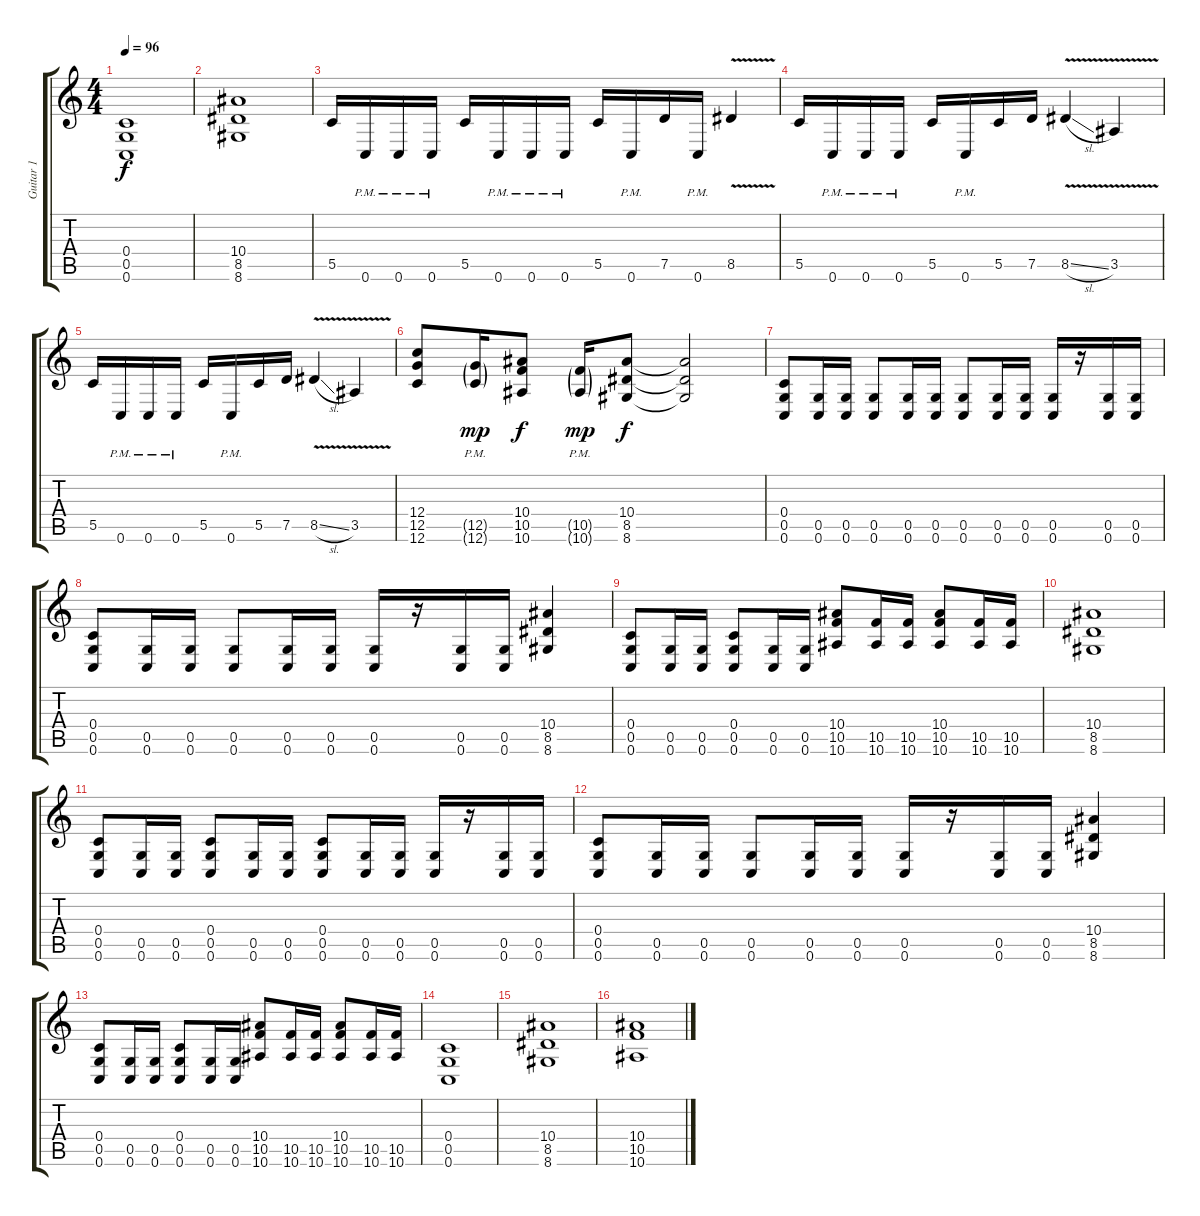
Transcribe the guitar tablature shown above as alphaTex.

\track ("Guitar 1" "Guitar 1") {instrument distortionguitar}
\staff {score tabs}
\tuning (D4 A3 F3 C3 G2 C2) {hide}
\ts (4 4)
\tempo 96
\clef g2
\ks c
(0.4 0.5 0.6).1{dy f} |
(10.4 8.5 8.6).1 |
5.5.16 0.6{pm}.16 0.6{pm}.16 0.6{pm}.16 5.5.16 0.6{pm}.16 0.6{pm}.16 0.6{pm}.16 5.5.16 0.6{pm}.16 7.5.16 0.6{pm}.16 8.5{v}.4 |
5.5.16 0.6{pm}.16 0.6{pm}.16 0.6{pm}.16 5.5.16 0.6{pm}.16 5.5.16 7.5.16 8.5{v sl}.4 3.5{v}.4 |
5.5.16 0.6{pm}.16 0.6{pm}.16 0.6{pm}.16 5.5.16 0.6{pm}.16 5.5.16 7.5.16 8.5{v sl}.4 3.5{v}.4 |
(12.4 12.5 12.6).8 (12.5{g pm} 12.6{g pm}).16{dy mp} (10.4 10.5 10.6).8{dy f} (10.5{g pm} 10.6{g pm}).16{dy mp} (10.4 8.5 8.6).8{dy f} (10.4{t} 8.5{t} 8.6{t}).2 |
(0.4 0.5 0.6).8 (0.5 0.6).16 (0.5 0.6).16 (0.5 0.6).8 (0.5 0.6).16 (0.5 0.6).16 (0.5 0.6).8 (0.5 0.6).16 (0.5 0.6).16 (0.5 0.6).16 r.16 (0.5 0.6).16 (0.5 0.6).16 |
(0.4 0.5 0.6).8 (0.5 0.6).16 (0.5 0.6).16 (0.5 0.6).8 (0.5 0.6).16 (0.5 0.6).16 (0.5 0.6).16 r.16 (0.5 0.6).16 (0.5 0.6).16 (10.4 8.5 8.6).4 |
(0.4 0.5 0.6).8 (0.5 0.6).16 (0.5 0.6).16 (0.4 0.5 0.6).8 (0.5 0.6).16 (0.5 0.6).16 (10.4 10.5 10.6).8 (10.5 10.6).16 (10.5 10.6).16 (10.4 10.5 10.6).8 (10.5 10.6).16 (10.5 10.6).16 |
(10.4 8.5 8.6).1 |
(0.4 0.5 0.6).8 (0.5 0.6).16 (0.5 0.6).16 (0.4 0.5 0.6).8 (0.5 0.6).16 (0.5 0.6).16 (0.4 0.5 0.6).8 (0.5 0.6).16 (0.5 0.6).16 (0.5 0.6).16 r.16 (0.5 0.6).16 (0.5 0.6).16 |
(0.4 0.5 0.6).8 (0.5 0.6).16 (0.5 0.6).16 (0.5 0.6).8 (0.5 0.6).16 (0.5 0.6).16 (0.5 0.6).16 r.16 (0.5 0.6).16 (0.5 0.6).16 (10.4 8.5 8.6).4 |
(0.4 0.5 0.6).8 (0.5 0.6).16 (0.5 0.6).16 (0.4 0.5 0.6).8 (0.5 0.6).16 (0.5 0.6).16 (10.4 10.5 10.6).8 (10.5 10.6).16 (10.5 10.6).16 (10.4 10.5 10.6).8 (10.5 10.6).16 (10.5 10.6).16 |
(0.4 0.5 0.6).1 |
(10.4 8.5 8.6).1 |
(10.4 10.5 10.6).1
